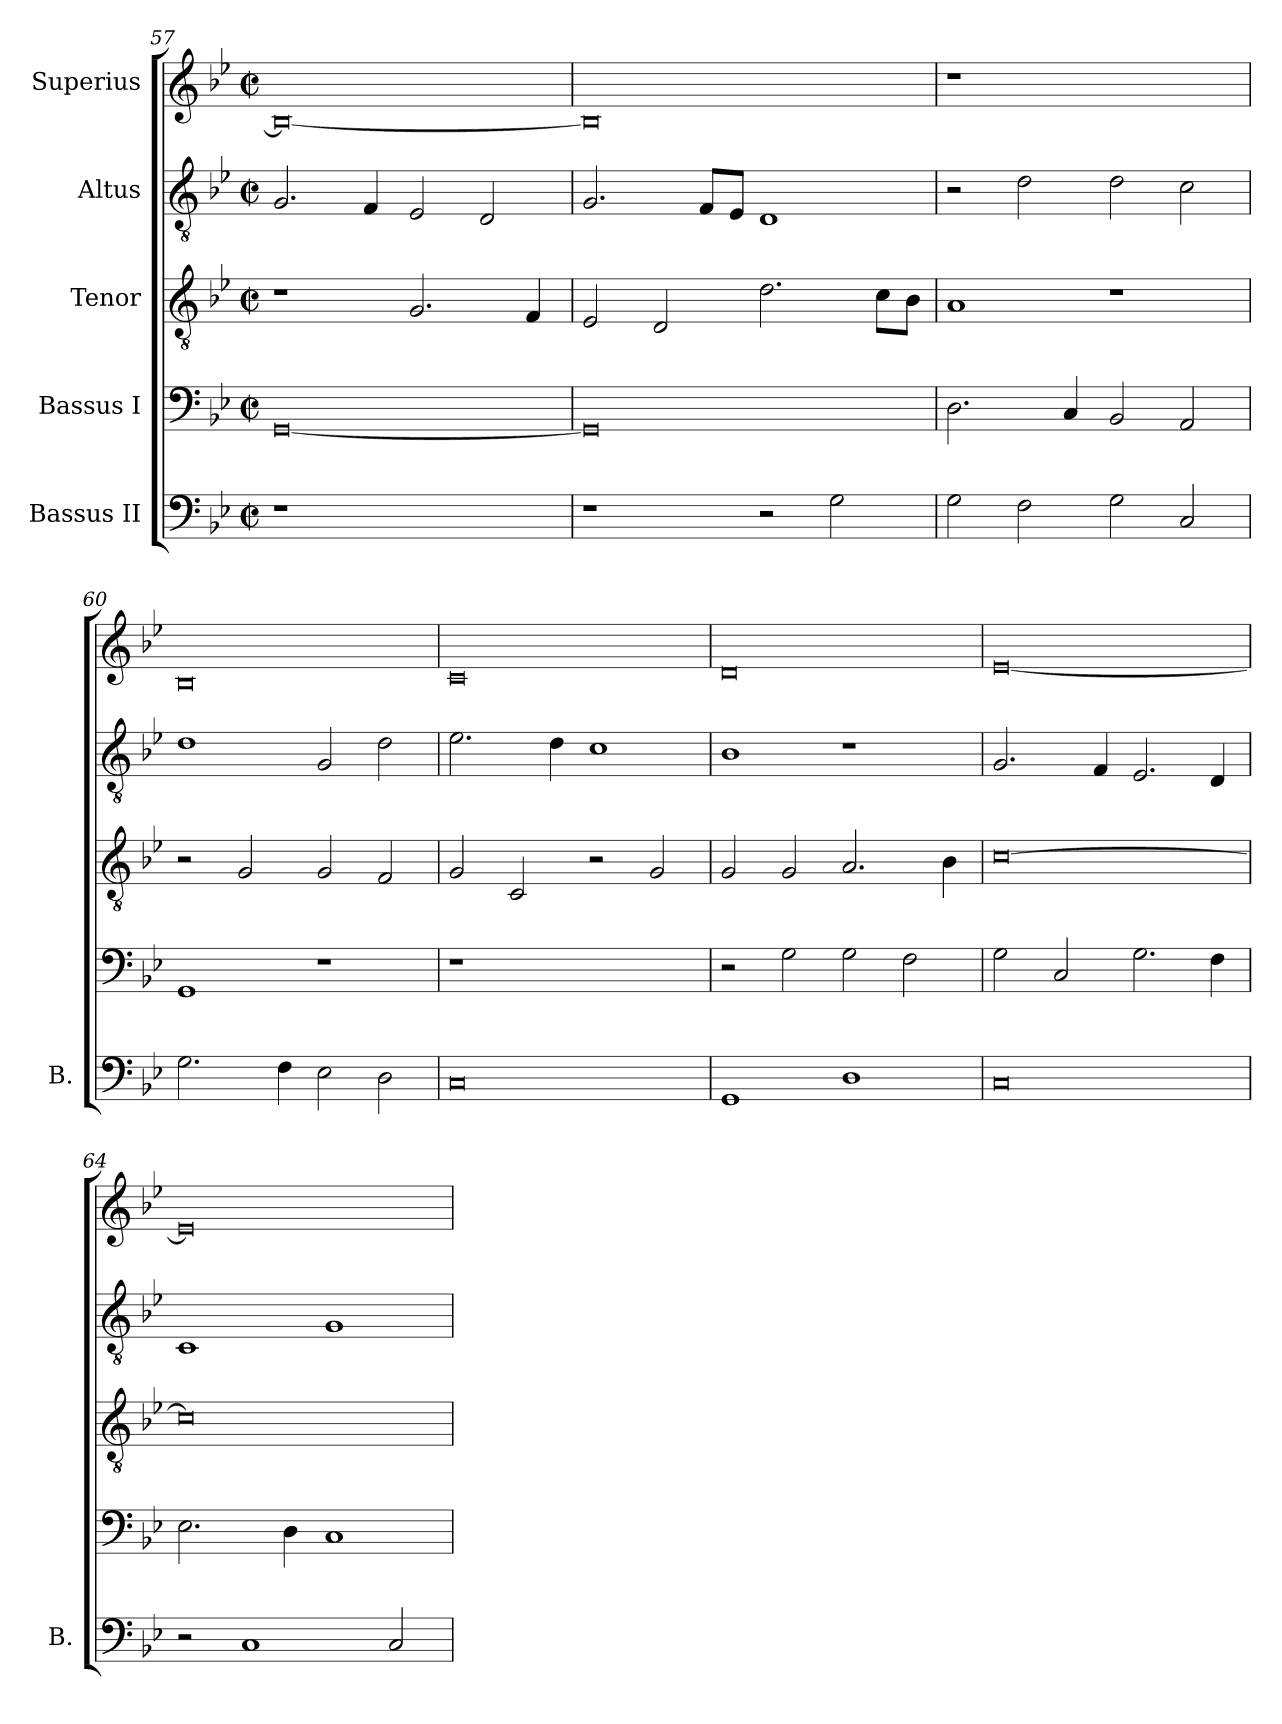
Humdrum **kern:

**kern	**kern	**kern	**kern	**kern
*part5	*part4	*part3	*part2	*part1
*staff5	*staff4	*staff3	*staff2	*staff1
*I"Bassus II	*I"Bassus I	*I"Tenor	*I"Altus	*I"Superius
*I'B.	*	*	*	*
*clefF4	*clefF4	*clefGv2	*clefGv2	*clefG2
*	*	*ITrd7c12	*ITrd7c12	*
*k[b-e-]	*k[b-e-]	*k[b-e-]	*k[b-e-]	*k[b-e-]
*B-:	*B-:	*B-:	*B-:	*B-:
*M2/2	*M2/2	*M2/2	*M2/2	*M2/2
*met(c|)	*met(c|)	*met(c|)	*met(c|)	*met(c|)
=57	=57	=57	=57	=57
!LO:N:vis=1	!	!	!	!
1r	[<0GGi	1r	2.GGi/	0B-i_<
.	.	.	4FFi/	.
1ryy	.	2.GGi/	2EE-i/	.
.	.	.	2DDi/	.
.	.	4FFi/	.	.
!!LO:PB:g=z
=58	=58	=58	=58	=58
1r	0GGi]	2EE-i/	2.GGi/	0B-i]
.	.	2DDi/	.	.
.	.	.	8FFi/L	.
.	.	.	8EE-i/J	.
2r	.	2.Di\	1DDi	.
2Gi\	.	.	.	.
.	.	8Ci\L	.	.
.	.	8BB-i\J	.	.
=59	=59	=59	=59	=59
!	!	!	!	!LO:N:vis=1
2Gi\	2.Di\	1AAi	2r	1r
2Fi\	.	.	2Di\	.
.	4Ci/	.	.	.
2Gi\	2BB-i/	1r	2Di\	1ryy
2Ci/	2AAi/	.	2Ci\	.
=60	=60	=60	=60	=60
2.Gi\	1GGi	2r	1Di	0B-i
.	.	2GGi/	.	.
4Fi\	.	.	.	.
2E-i\	1r	2GGi/	2GGi/	.
2Di\	.	2FFi/	2Di\	.
=61	=61	=61	=61	=61
!	!LO:N:vis=1	!	!	!
0Ci	1r	2GGi/	2.E-i\	0ci
.	.	2CCi/	.	.
.	.	.	4Di\	.
.	1ryy	2r	1Ci	.
.	.	2GGi/	.	.
=62	=62	=62	=62	=62
1GGi	2r	2GGi/	1BB-i	0di
.	2Gi\	2GGi/	.	.
1Di	2Gi\	2.AAi/	1r	.
.	2Fi\	.	.	.
.	.	4BB-i\	.	.
!!LO:LB:g=z
=63	=63	=63	=63	=63
0Ci	2Gi\	[>0Ci	2.GGi/	[<0e-i
.	2Ci/	.	.	.
.	.	.	4FFi/	.
.	2.Gi\	.	2.EE-i/	.
.	4Fi\	.	4DDi/	.
=64	=64	=64	=64	=64
2r	2.E-i\	0Ci]	1CCi	0e-i]
1Ci	.	.	.	.
.	4Di\	.	.	.
.	1Ci	.	1GGi	.
2Ci/	.	.	.	.
=	=	=	=	=
*-	*-	*-	*-	*-
